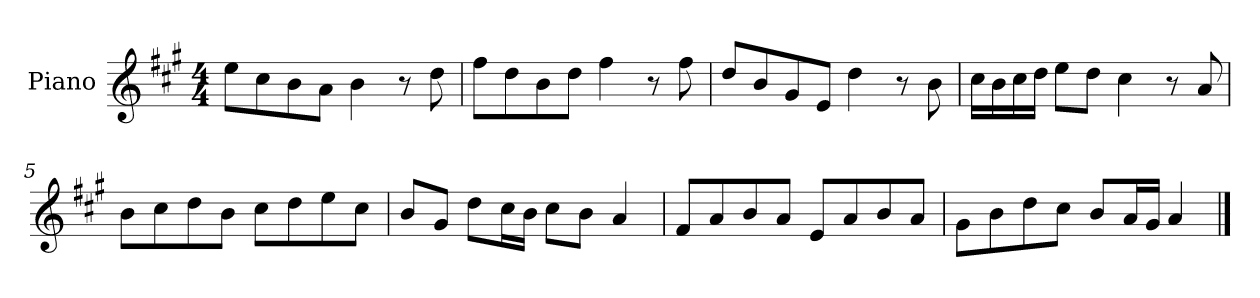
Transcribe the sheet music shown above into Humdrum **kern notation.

**kern
*part1
*staff1
*I"Piano
*I'Pno.
*clefG2
*k[f#c#g#]
*M4/4
*MM120
=1
8ee\L
8cc#\
8b\
8a\J
4b\
8r
8dd\
=2
8ff#\L
8dd\
8b\
8dd\J
4ff#\
8r
8ff#\
=3
8dd/L
8b/
8g#/
8e/J
4dd\
8r
8b\
=4
16cc#\LL
16b\
16cc#\
16dd\JJ
8ee\L
8dd\J
4cc#\
8r
8a/
=5
8b\L
8cc#\
8dd\
8b\J
8cc#\L
8dd\
8ee\
8cc#\J
!!LO:LB:g=z
=6
8b/L
8g#/J
8dd\L
16cc#\L
16b\JJ
8cc#\L
8b\J
4a/
=7
8f#/L
8a/
8b/
8a/J
8e/L
8a/
8b/
8a/J
=8
8g#\L
8b\
8dd\
8cc#\J
8b/L
16a/L
16g#/JJ
4a/
==
*-
